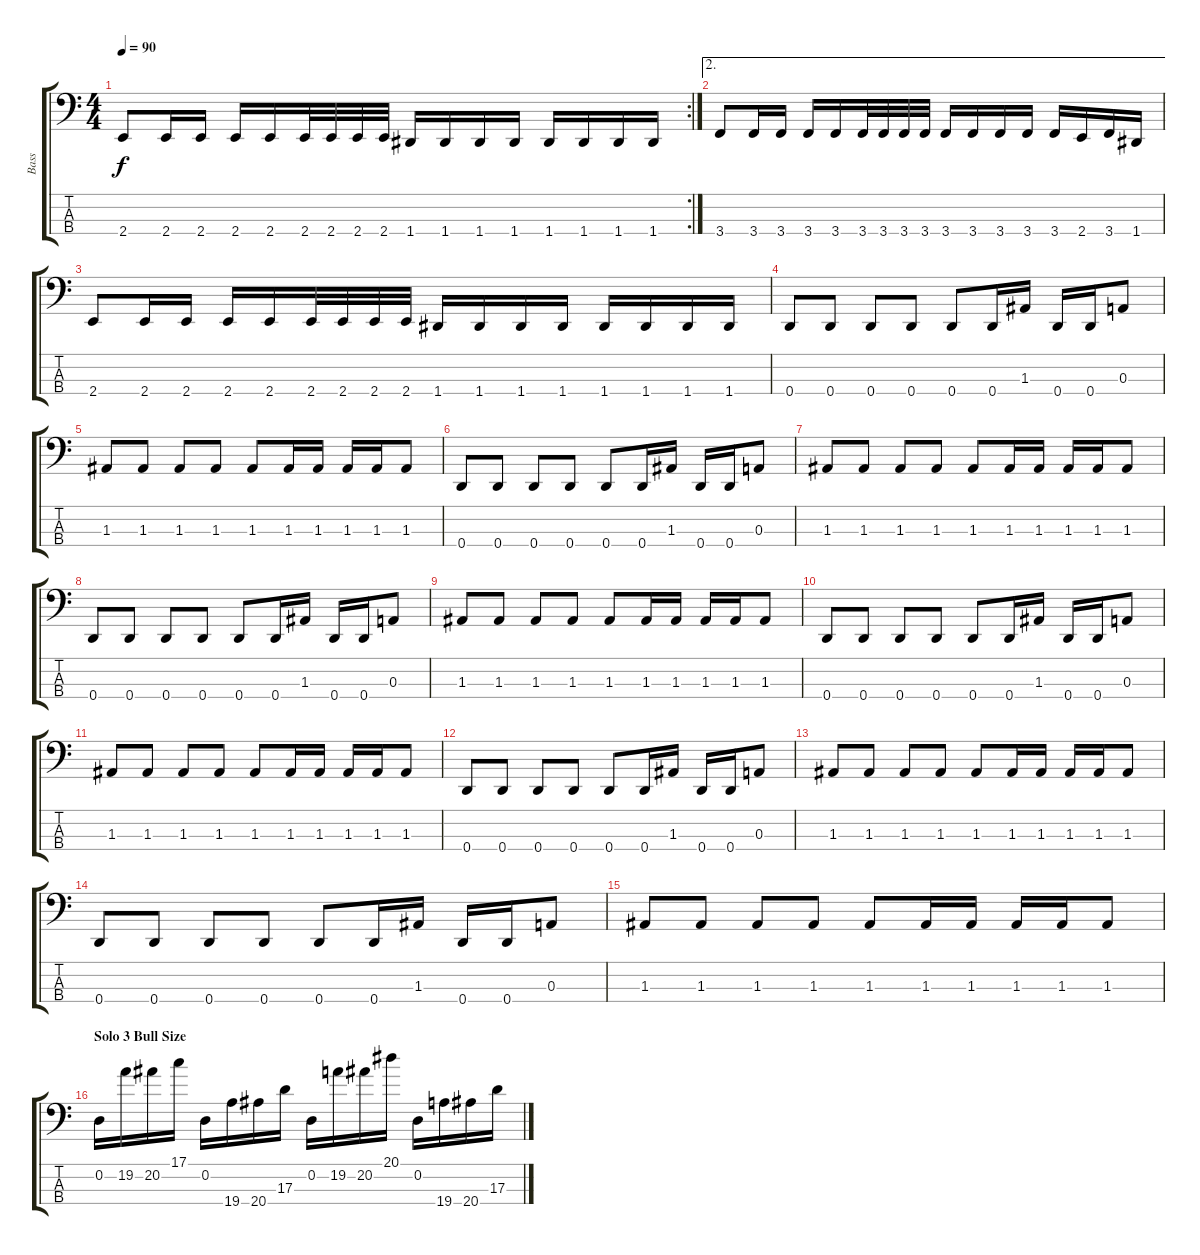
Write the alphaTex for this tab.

\track ("Bass" "Bass") {instrument electricbasspick}
\staff {score tabs}
\tuning (G2 D2 A1 D1) {hide}
\rc 2
\ts (4 4)
\tempo 90
\clef f4
\ks c
2.4.8{dy f} 2.4.16 2.4.16 2.4.16 2.4.16 2.4.32 2.4.32 2.4.32 2.4.32 1.4.16 1.4.16 1.4.16 1.4.16 1.4.16 1.4.16 1.4.16 1.4.16 |
\ae 2
3.4.8 3.4.16 3.4.16 3.4.16 3.4.16 3.4.32 3.4.32 3.4.32 3.4.32 3.4.16 3.4.16 3.4.16 3.4.16 3.4.16 2.4.16 3.4.16 1.4.16 |
2.4.8 2.4.16 2.4.16 2.4.16 2.4.16 2.4.32 2.4.32 2.4.32 2.4.32 1.4.16 1.4.16 1.4.16 1.4.16 1.4.16 1.4.16 1.4.16 1.4.16 |
0.4.8{volume 16} 0.4.8 0.4.8 0.4.8 0.4.8 0.4.16 1.3.16 0.4.16 0.4.16 0.3.8 |
1.3.8 1.3.8 1.3.8 1.3.8 1.3.8 1.3.16 1.3.16 1.3.16 1.3.16 1.3.8 |
0.4.8 0.4.8 0.4.8 0.4.8 0.4.8 0.4.16 1.3.16 0.4.16 0.4.16 0.3.8 |
1.3.8 1.3.8 1.3.8 1.3.8 1.3.8 1.3.16 1.3.16 1.3.16 1.3.16 1.3.8 |
0.4.8 0.4.8 0.4.8 0.4.8 0.4.8 0.4.16 1.3.16 0.4.16 0.4.16 0.3.8 |
1.3.8 1.3.8 1.3.8 1.3.8 1.3.8 1.3.16 1.3.16 1.3.16 1.3.16 1.3.8 |
0.4.8 0.4.8 0.4.8 0.4.8 0.4.8 0.4.16 1.3.16 0.4.16 0.4.16 0.3.8 |
1.3.8 1.3.8 1.3.8 1.3.8 1.3.8 1.3.16 1.3.16 1.3.16 1.3.16 1.3.8 |
0.4.8 0.4.8 0.4.8 0.4.8 0.4.8 0.4.16 1.3.16 0.4.16 0.4.16 0.3.8 |
1.3.8 1.3.8 1.3.8 1.3.8 1.3.8 1.3.16 1.3.16 1.3.16 1.3.16 1.3.8 |
0.4.8 0.4.8 0.4.8 0.4.8 0.4.8 0.4.16 1.3.16 0.4.16 0.4.16 0.3.8 |
1.3.8 1.3.8 1.3.8 1.3.8 1.3.8 1.3.16 1.3.16 1.3.16 1.3.16 1.3.8 |
\section ("" "Solo 3 Bull Size")
0.2.16 19.2.16 20.2.16 17.1.16 0.2.16 19.4.16 20.4.16 17.3.16 0.2.16 19.2.16 20.2.16 20.1.16 0.2.16 19.4.16 20.4.16 17.3.16
